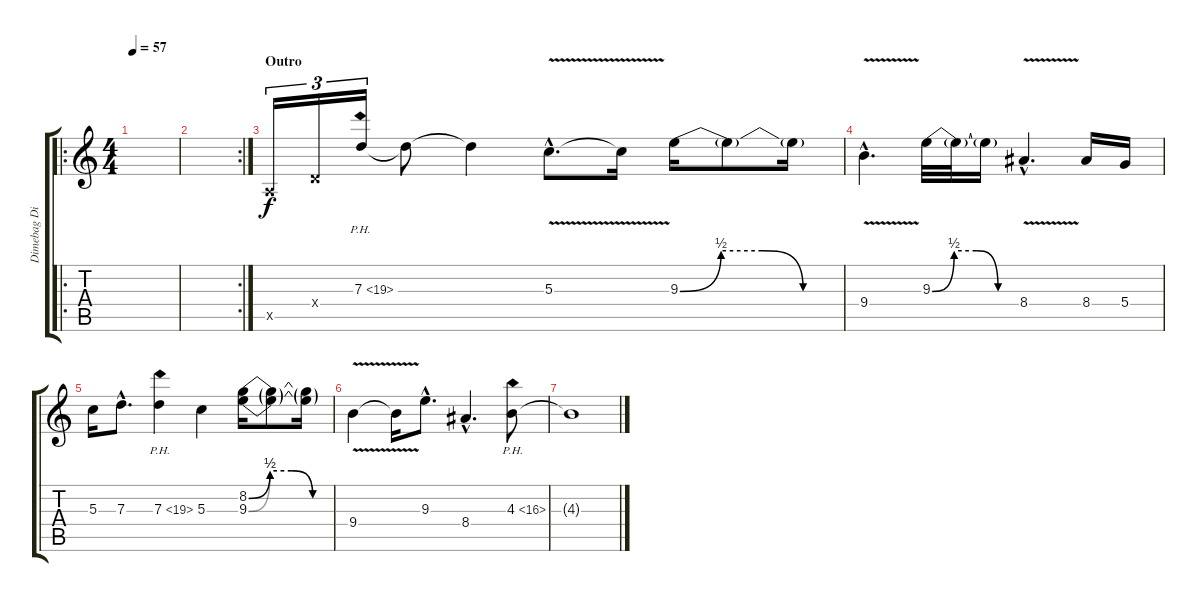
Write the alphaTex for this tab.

\track ("Dimebag Distortion 6-String" "Dimebag Di") {instrument distortionguitar}
\staff {score tabs}
\tuning (E4 B3 G3 D3 A2 D2) {hide}
\ro
\ts (4 4)
\tempo 57
\clef g2
\ks c
|
\rc 2
|
\section ("" "Outro")
0.5{x}.16{tu (3 2)} 0.4{x}.16{tu (3 2)} 7.3{ph 12}.16{tu (3 2)} 7.3{t}.8 7.3{t}.4 5.3{v hac}.8{d} 5.3{t}.16 9.3{be (custom 0 0 15 2 30 2 45 0 60 0)}.16 9.3{t}.8 9.3{t}.16 |
9.4{v hac}.4{d} 9.3{be (custom 0 0 15 2 30 2 45 0 60 0)}.32 9.3{t}.32 9.3{t}.16 8.4{v hac}.4{d} 8.4.16 5.4.16 |
5.3.16 7.3{hac}.8{d} 7.3{ph 12}.4 5.3.4 (8.2{be (custom 0 0 15 2 30 2 45 0 60 0)} 9.3{be (custom 0 0 15 2 30 2 45 0 60 0)}).16 (8.2{t} 9.3{t}).8 (8.2{t} 9.3{t}).16 |
9.4{v}.4 9.4{t}.16 9.3{hac}.8{d} 8.4{hac}.4{d} 4.3{ph 12}.8{volume 0} |
4.3{t}.1
